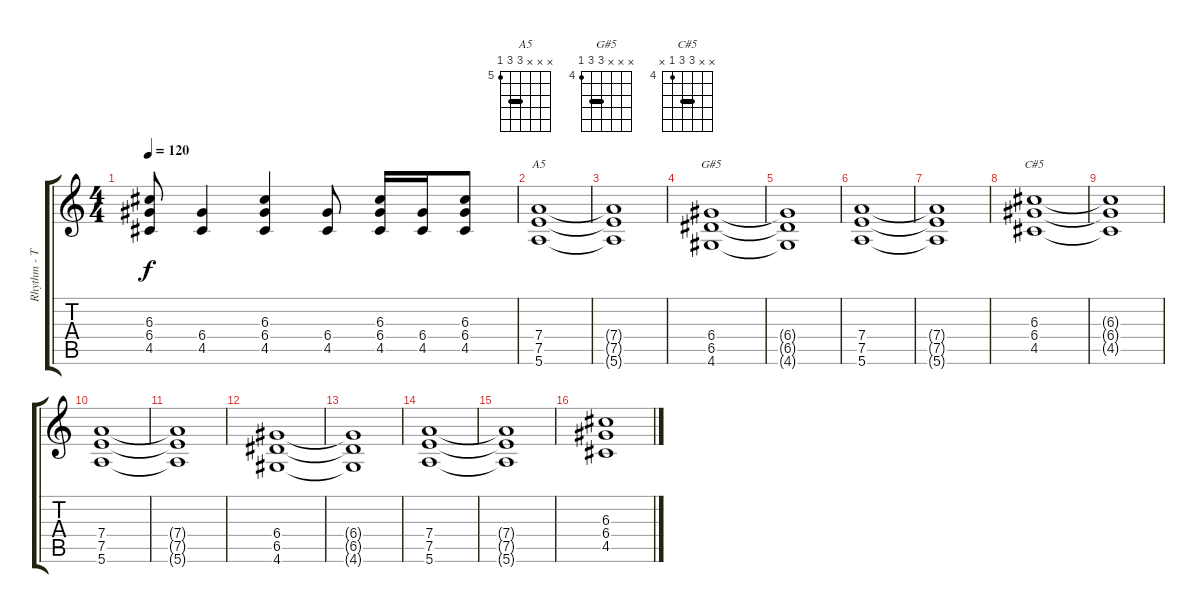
\track ("Rhythm - Thomas Herrmann" "Rhythm - T") {instrument electricguitarclean}
\staff {score tabs}
\tuning (E4 B3 G3 D3 A2 E2) {hide}
\chord ("A5" x x x 7 7 5) {firstfret 5 barre 7}
\chord ("G#5" x x x 6 6 4) {firstfret 4 barre 6}
\chord ("C#5" x x 6 6 4 x) {firstfret 4 barre 6}
\ts (4 4)
\tempo 120
\clef g2
\ks c
(6.3{t} 6.4{t} 4.5{t}).8{dy f} (6.4 4.5).4 (6.3 6.4 4.5).4 (6.4 4.5).8 (6.3 6.4 4.5).16 (6.4 4.5).16 (6.3 6.4 4.5).8 |
(7.4 7.5 5.6).1{ch "A5"} |
(7.4{t} 7.5{t} 5.6{t}).1 |
(6.4 6.5 4.6).1{ch "G#5"} |
(6.4{t} 6.5{t} 4.6{t}).1 |
(7.4 7.5 5.6).1 |
(7.4{t} 7.5{t} 5.6{t}).1 |
(6.3 6.4 4.5).1{ch "C#5"} |
(6.3{t} 6.4{t} 4.5{t}).1 |
(7.4 7.5 5.6).1 |
(7.4{t} 7.5{t} 5.6{t}).1 |
(6.4 6.5 4.6).1 |
(6.4{t} 6.5{t} 4.6{t}).1 |
(7.4 7.5 5.6).1 |
(7.4{t} 7.5{t} 5.6{t}).1 |
(6.3 6.4 4.5).1
